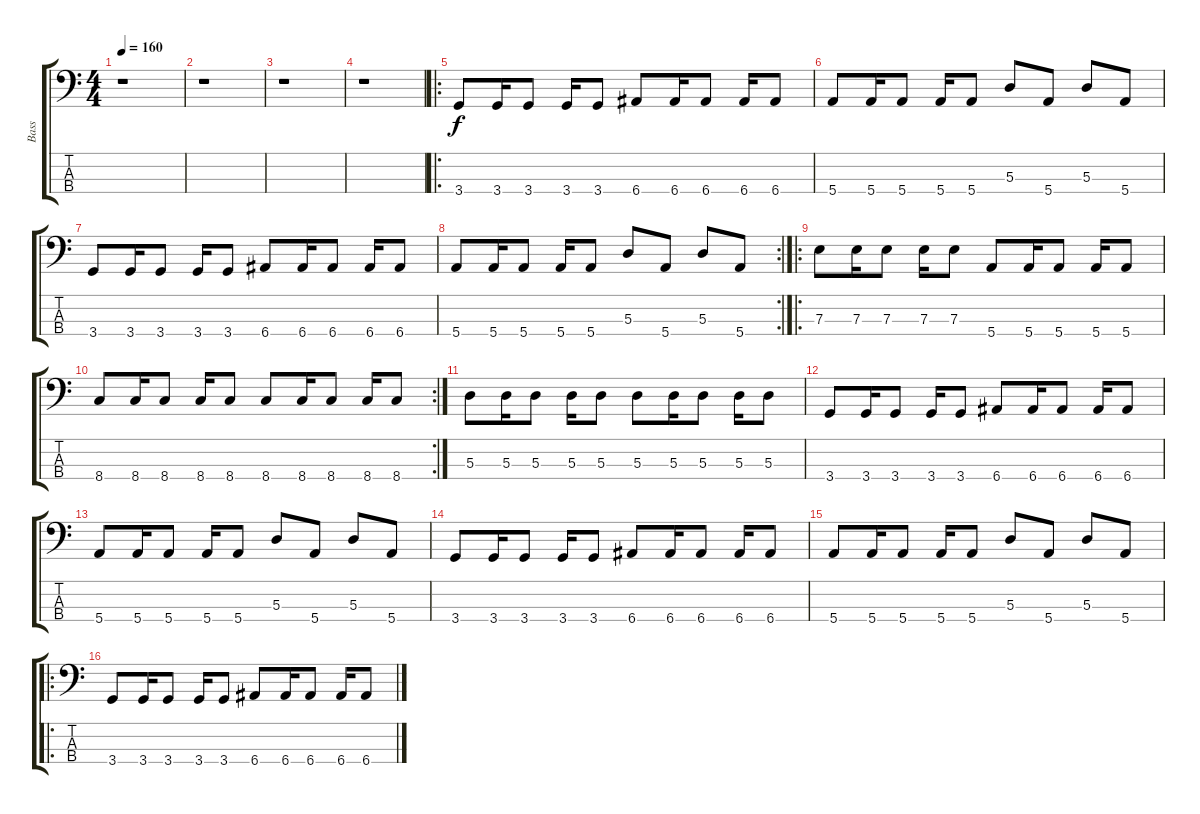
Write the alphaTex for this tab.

\track ("Bass" "Bass") {instrument electricbasspick}
\staff {score tabs}
\tuning (G2 D2 A1 E1) {hide}
\ts (4 4)
\tempo 160
\clef f4
\ks c
r.1{dy f instrument electricbasspick} |
r.1 |
r.1 |
r.1 |
\ro
3.4.8 3.4.16 3.4.8 3.4.16 3.4.8 6.4.8 6.4.16 6.4.8 6.4.16 6.4.8 |
5.4.8 5.4.16 5.4.8 5.4.16 5.4.8 5.3.8 5.4.8 5.3.8 5.4.8 |
3.4.8 3.4.16 3.4.8 3.4.16 3.4.8 6.4.8 6.4.16 6.4.8 6.4.16 6.4.8 |
\rc 2
5.4.8 5.4.16 5.4.8 5.4.16 5.4.8 5.3.8 5.4.8 5.3.8 5.4.8 |
\ro
7.3.8 7.3.16 7.3.8 7.3.16 7.3.8 5.4.8 5.4.16 5.4.8 5.4.16 5.4.8 |
\rc 2
8.4.8 8.4.16 8.4.8 8.4.16 8.4.8 8.4.8 8.4.16 8.4.8 8.4.16 8.4.8 |
5.3.8 5.3.16 5.3.8 5.3.16 5.3.8 5.3.8 5.3.16 5.3.8 5.3.16 5.3.8 |
3.4.8 3.4.16 3.4.8 3.4.16 3.4.8 6.4.8 6.4.16 6.4.8 6.4.16 6.4.8 |
5.4.8 5.4.16 5.4.8 5.4.16 5.4.8 5.3.8 5.4.8 5.3.8 5.4.8 |
3.4.8 3.4.16 3.4.8 3.4.16 3.4.8 6.4.8 6.4.16 6.4.8 6.4.16 6.4.8 |
5.4.8 5.4.16 5.4.8 5.4.16 5.4.8 5.3.8 5.4.8 5.3.8 5.4.8 |
\ro
3.4.8 3.4.16 3.4.8 3.4.16 3.4.8 6.4.8 6.4.16 6.4.8 6.4.16 6.4.8
